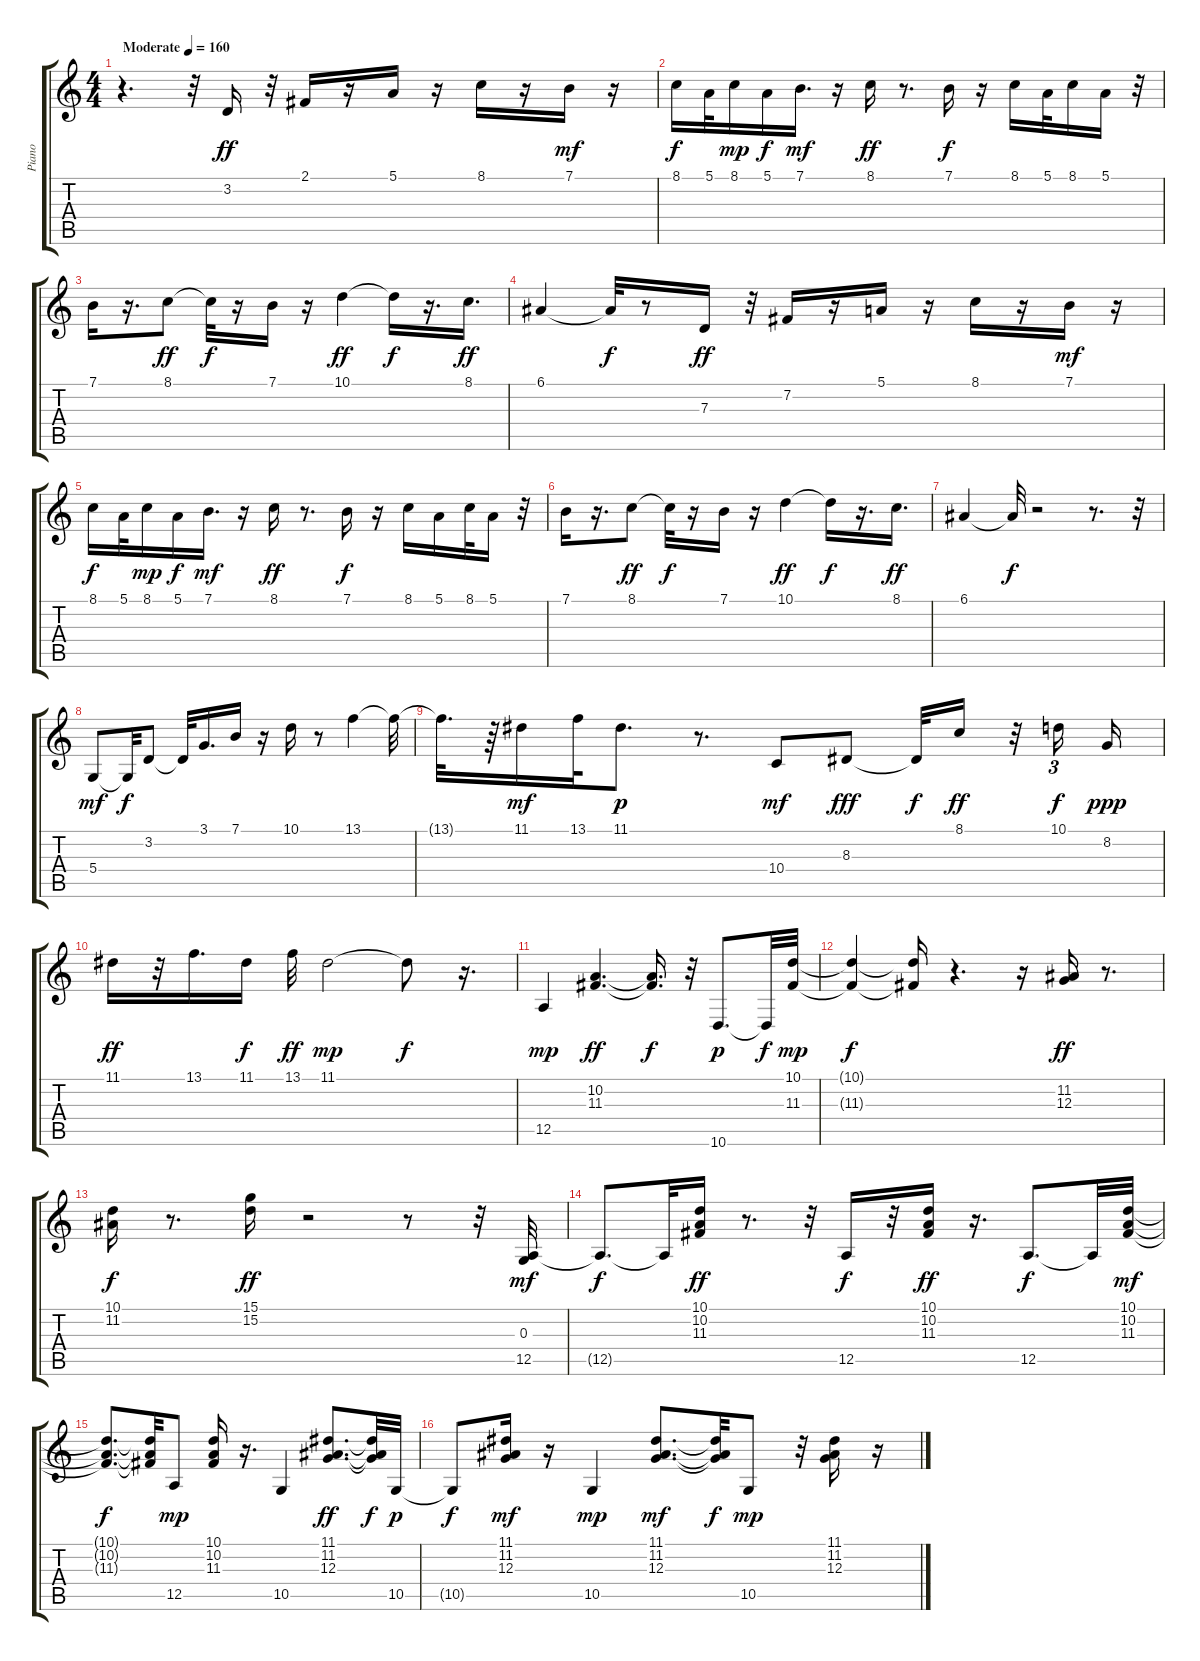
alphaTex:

\track ("Piano" "Piano") {instrument acousticgrandpiano}
\staff {score tabs}
\tuning (E4 B3 G3 D3 A2 E2) {hide}
\ts (4 4)
\tempo (160 "Moderate")
\clef g2
\ks c
r.4{d dy ff instrument acousticgrandpiano} r.32 3.2.16 r.32 2.1.16 r.16 5.1.16 r.16 8.1.16 r.16 7.1.16{dy mf} r.16 |
8.1.16{dy f} 5.1.32 8.1.16{dy mp} 5.1.16{dy f} 7.1.16{d dy mf} r.16 8.1.16{dy ff} r.8{d} 7.1.16{dy f} r.16 8.1.16 5.1.32 8.1.16 5.1.16 r.32 |
7.1.16 r.16{d} 8.1.8{dy ff} 8.1{t}.32{dy f} r.16 7.1.16 r.16 10.1.4{dy ff} 10.1{t}.16{dy f} r.16{d} 8.1.16{d dy ff} |
6.1.4 6.1{t}.32{dy f} r.8 7.3.16{dy ff} r.32 7.2.16 r.16 5.1.16 r.16 8.1.16 r.16 7.1.16{dy mf} r.16 |
8.1.16{dy f} 5.1.32 8.1.16{dy mp} 5.1.16{dy f} 7.1.16{d dy mf} r.16 8.1.16{dy ff} r.8{d} 7.1.16{dy f} r.16 8.1.16 5.1.16 8.1.32 5.1.16 r.32 |
7.1.16 r.16{d} 8.1.8{dy ff} 8.1{t}.32{dy f} r.16 7.1.16 r.16 10.1.4{dy ff} 10.1{t}.16{dy f} r.16{d} 8.1.16{d dy ff} |
6.1.4 6.1{t}.32{dy f} r.2 r.8{d} r.32 |
5.4.8{dy mf} 5.4{t}.32{dy f} 3.2.8 3.2{t}.32 3.1.16{d} 7.1.16 r.16 10.1.16 r.8 13.1.4 13.1{t}.32 |
13.1{t}.32{d} r.64 11.1.16{dy mf} 13.1.32 11.1.8{d dy p} r.8{d} 10.4.8{dy mf} 8.3.8{dy fff} 8.3{t}.32{dy f} 8.1.16{dy ff} r.32 10.1.16{tu (3 2) dy f} 8.2.16{dy ppp} |
11.1.16{dy ff} r.32 13.1.16{d} 11.1.16{dy f} 13.1.32{dy ff} 11.1.2{dy mp} 11.1{t}.8{dy f} r.16{d} |
12.5.4{dy mp} (10.2 11.3).4{d dy ff} (10.2{t} 11.3{t}).16{d dy f} r.32 10.6.8{d dy p} 10.6{t}.32{dy f} (10.1 11.3).32{dy mp} |
(10.1{t} 11.3{t}).4{dy f} (10.1{t} 11.3{t}).16 r.4{d} r.16 (11.2 12.3).16{dy ff} r.8{d} |
(10.1 11.2).16{dy f} r.8{d} (15.1 15.2).16{dy ff} r.2 r.8 r.32 (0.3 12.5).32{dy mf} |
12.5{t}.8{d dy f} 12.5{t}.32 (10.1 10.2 11.3).16{dy ff} r.8{d} r.32 12.5.16{dy f} r.32 (10.1 10.2 11.3).16{dy ff} r.16{d} 12.5.8{d dy f} 12.5{t}.32 (10.1 10.2 11.3).32{dy mf} |
(10.1{t} 10.2{t} 11.3{t}).8{d dy f} (10.1{t} 10.2{t} 11.3{t}).32 12.5.8{dy mp} (10.1 10.2 11.3).16 r.16{d} 10.5.4 (11.1 11.2 12.3).8{d dy ff} (11.1{t} 11.2{t} 12.3{t}).32{dy f} 10.5.32{dy p} |
10.5{t}.8{dy f} (11.1 11.2 12.3).16{dy mf} r.16 10.5.4{dy mp} (11.1 11.2 12.3).8{d dy mf} (11.1{t} 11.2{t} 12.3{t}).32{dy f} 10.5.8{dy mp} r.32 (11.1 11.2 12.3).16 r.16
